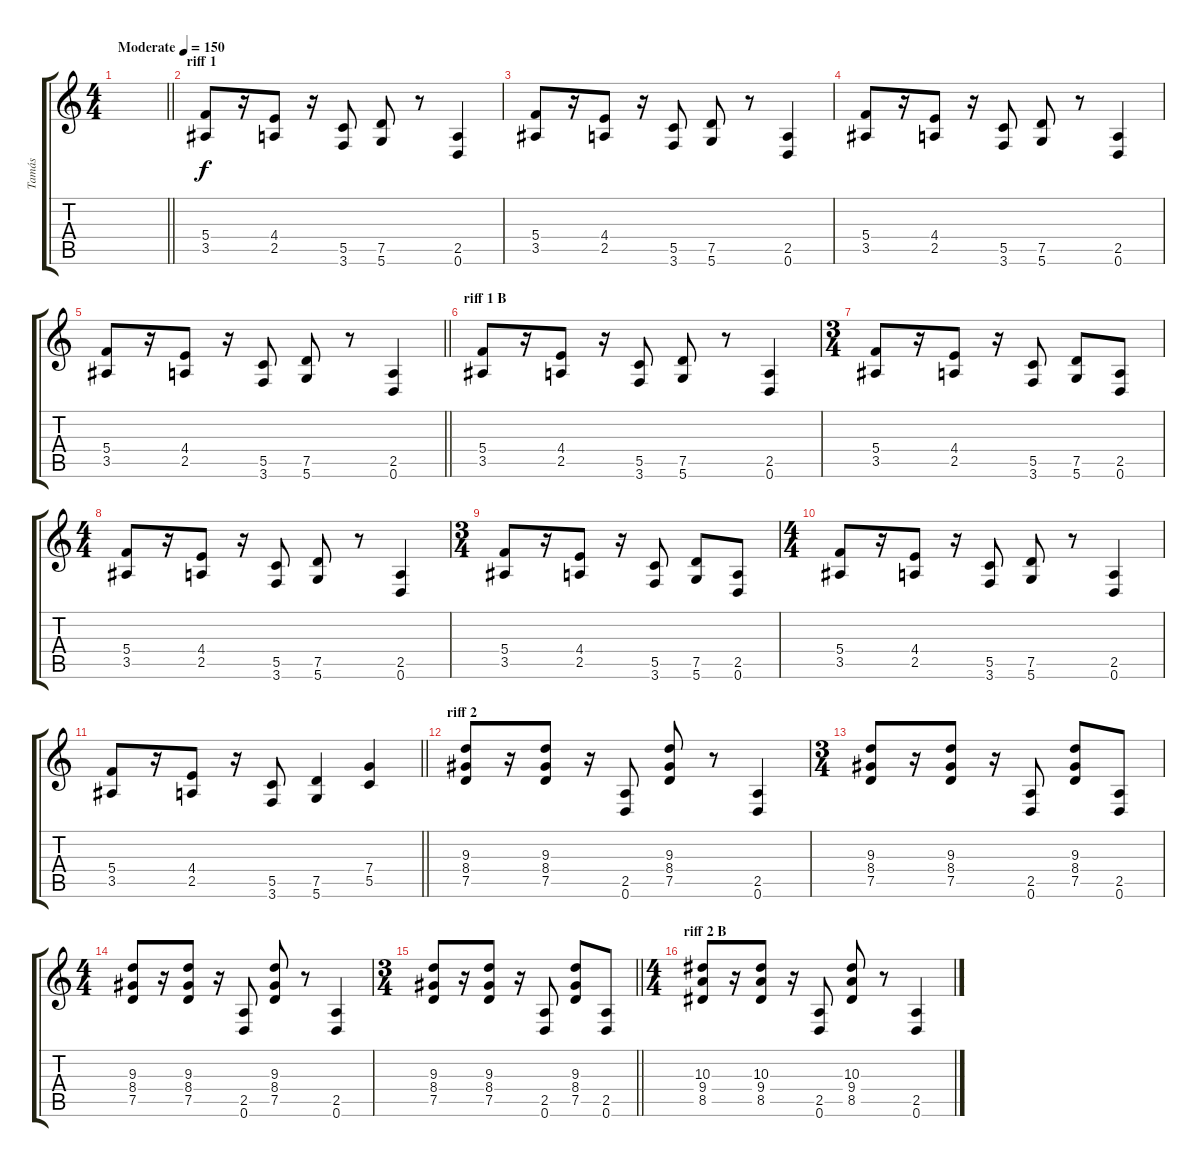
\track ("Tamás" "Tamás") {instrument overdrivenguitar}
\staff {score tabs}
\tuning (D4 A3 F3 C3 G2 D2) {hide}
\ts (4 4)
\tempo (150 "Moderate")
\clef g2
\barLineRight lightlight
\ks c
|
\section ("" "riff 1")
(5.4 3.5).8 r.16 (4.4 2.5).8 r.16 (5.5 3.6).8 (7.5 5.6).8 r.8 (2.5 0.6).4 |
(5.4 3.5).8 r.16 (4.4 2.5).8 r.16 (5.5 3.6).8 (7.5 5.6).8 r.8 (2.5 0.6).4 |
(5.4 3.5).8 r.16 (4.4 2.5).8 r.16 (5.5 3.6).8 (7.5 5.6).8 r.8 (2.5 0.6).4 |
\barLineRight lightlight
(5.4 3.5).8 r.16 (4.4 2.5).8 r.16 (5.5 3.6).8 (7.5 5.6).8 r.8 (2.5 0.6).4 |
\section ("" "riff 1 B")
(5.4 3.5).8 r.16 (4.4 2.5).8 r.16 (5.5 3.6).8 (7.5 5.6).8 r.8 (2.5 0.6).4 |
\ts (3 4)
(5.4 3.5).8 r.16 (4.4 2.5).8 r.16 (5.5 3.6).8 (7.5 5.6).8 (2.5 0.6).8 |
\ts (4 4)
(5.4 3.5).8 r.16 (4.4 2.5).8 r.16 (5.5 3.6).8 (7.5 5.6).8 r.8 (2.5 0.6).4 |
\ts (3 4)
(5.4 3.5).8 r.16 (4.4 2.5).8 r.16 (5.5 3.6).8 (7.5 5.6).8 (2.5 0.6).8 |
\ts (4 4)
(5.4 3.5).8 r.16 (4.4 2.5).8 r.16 (5.5 3.6).8 (7.5 5.6).8 r.8 (2.5 0.6).4 |
\barLineRight lightlight
(5.4 3.5).8 r.16 (4.4 2.5).8 r.16 (5.5 3.6).8 (7.5 5.6).4 (7.4 5.5).4 |
\section ("" "riff 2")
(9.3 8.4 7.5).8 r.16 (9.3 8.4 7.5).8 r.16 (2.5 0.6).8 (9.3 8.4 7.5).8 r.8 (2.5 0.6).4 |
\ts (3 4)
(9.3 8.4 7.5).8 r.16 (9.3 8.4 7.5).8 r.16 (2.5 0.6).8 (9.3 8.4 7.5).8 (2.5 0.6).8 |
\ts (4 4)
(9.3 8.4 7.5).8 r.16 (9.3 8.4 7.5).8 r.16 (2.5 0.6).8 (9.3 8.4 7.5).8 r.8 (2.5 0.6).4 |
\ts (3 4)
\barLineRight lightlight
(9.3 8.4 7.5).8 r.16 (9.3 8.4 7.5).8 r.16 (2.5 0.6).8 (9.3 8.4 7.5).8 (2.5 0.6).8 |
\ts (4 4)
\section ("" "riff 2 B")
(10.3 9.4 8.5).8 r.16 (10.3 9.4 8.5).8 r.16 (2.5 0.6).8 (10.3 9.4 8.5).8 r.8 (2.5 0.6).4
